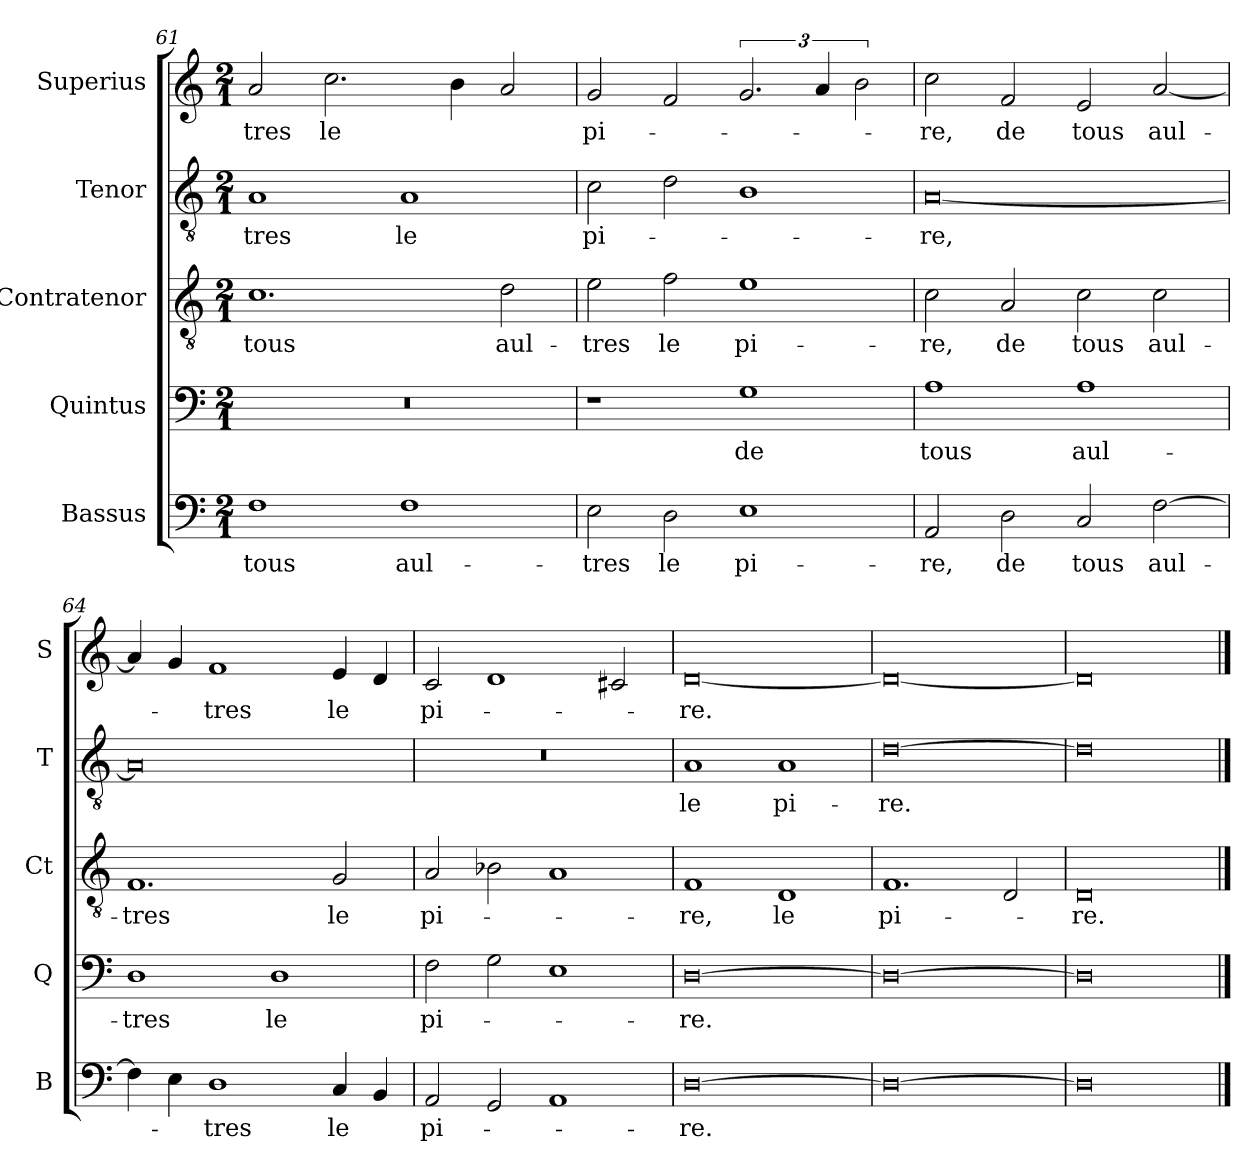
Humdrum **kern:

**kern	**text	**kern	**text	**kern	**text	**kern	**text	**kern	**text
*part5	*part5	*part4	*part4	*part3	*part3	*part2	*part2	*part1	*part1
*staff5	*staff5	*staff4	*staff4	*staff3	*staff3	*staff2	*staff2	*staff1	*staff1
*I"Bassus	*	*I"Quintus	*	*I"Contratenor	*	*I"Tenor	*	*I"Superius	*
*I'B	*	*I'Q	*	*I'Ct	*	*I'T	*	*I'S	*
*clefF4	*	*clefF4	*	*clefGv2	*	*clefGv2	*	*clefG2	*
*k[]	*	*k[]	*	*k[]	*	*k[]	*	*k[]	*
*M2/1	*	*M2/1	*	*M2/1	*	*M2/1	*	*M2/1	*
=61	=61	=61	=61	=61	=61	=61	=61	=61	=61
1F	tous	0r	.	1.c	tous	1A	-tres	2a/	-tres
.	.	.	.	.	.	.	.	2.cc\	le
1F	aul-	.	.	.	.	1A	le	.	.
.	.	.	.	.	.	.	.	4b\	.
.	.	.	.	2d\	aul-	.	.	2a/	.
=62	=62	=62	=62	=62	=62	=62	=62	=62	=62
2E\	-tres	1r	.	2e\	-tres	2c\	pi-	2g/	pi-
2D\	le	.	.	2f\	le	2d\	.	2f/	.
1E	pi-	1G	de	1e	pi-	1B	.	3.g/	.
.	.	.	.	.	.	.	.	6a/	.
.	.	.	.	.	.	.	.	3b\	.
=63	=63	=63	=63	=63	=63	=63	=63	=63	=63
2AA/	-re,	1A	tous	2c\	-re,	[0A	-re,	2cc\	-re,
2D\	de	.	.	2A/	de	.	.	2f/	de
2C/	tous	1A	aul-	2c\	tous	.	.	2e/	tous
[2F\	aul-	.	.	2c\	aul-	.	.	[2a/	aul-
=64	=64	=64	=64	=64	=64	=64	=64	=64	=64
4F\]	.	1D	-tres	1.F	-tres	0A]	.	4a/]	.
4E\	.	.	.	.	.	.	.	4g/	.
1D	-tres	.	.	.	.	.	.	1f	-tres
.	.	1D	le	.	.	.	.	.	.
4C/	le	.	.	2G/	le	.	.	4e/	le
4BB/	.	.	.	.	.	.	.	4d/	.
=65	=65	=65	=65	=65	=65	=65	=65	=65	=65
2AA/	pi-	2F\	pi-	2A/	pi-	0r	.	2c/	pi-
2GG/	.	2G\	.	2B-X\	.	.	.	1d	.
1AA	.	1E	.	1A	.	.	.	.	.
.	.	.	.	.	.	.	.	2c#X/	.
=66	=66	=66	=66	=66	=66	=66	=66	=66	=66
[0D	-re.	[0D	-re.	1F	-re,	1A	le	[0d	-re.
.	.	.	.	1D	le	1A	pi-	.	.
=67	=67	=67	=67	=67	=67	=67	=67	=67	=67
0D_	.	0D_	.	1.F	pi-	[0d	-re.	0d_	.
.	.	.	.	2D/	.	.	.	.	.
=68	=68	=68	=68	=68	=68	=68	=68	=68	=68
0D]	.	0D]	.	0D	-re.	0d]	.	0d]	.
==	==	==	==	==	==	==	==	==	==
*-	*-	*-	*-	*-	*-	*-	*-	*-	*-
